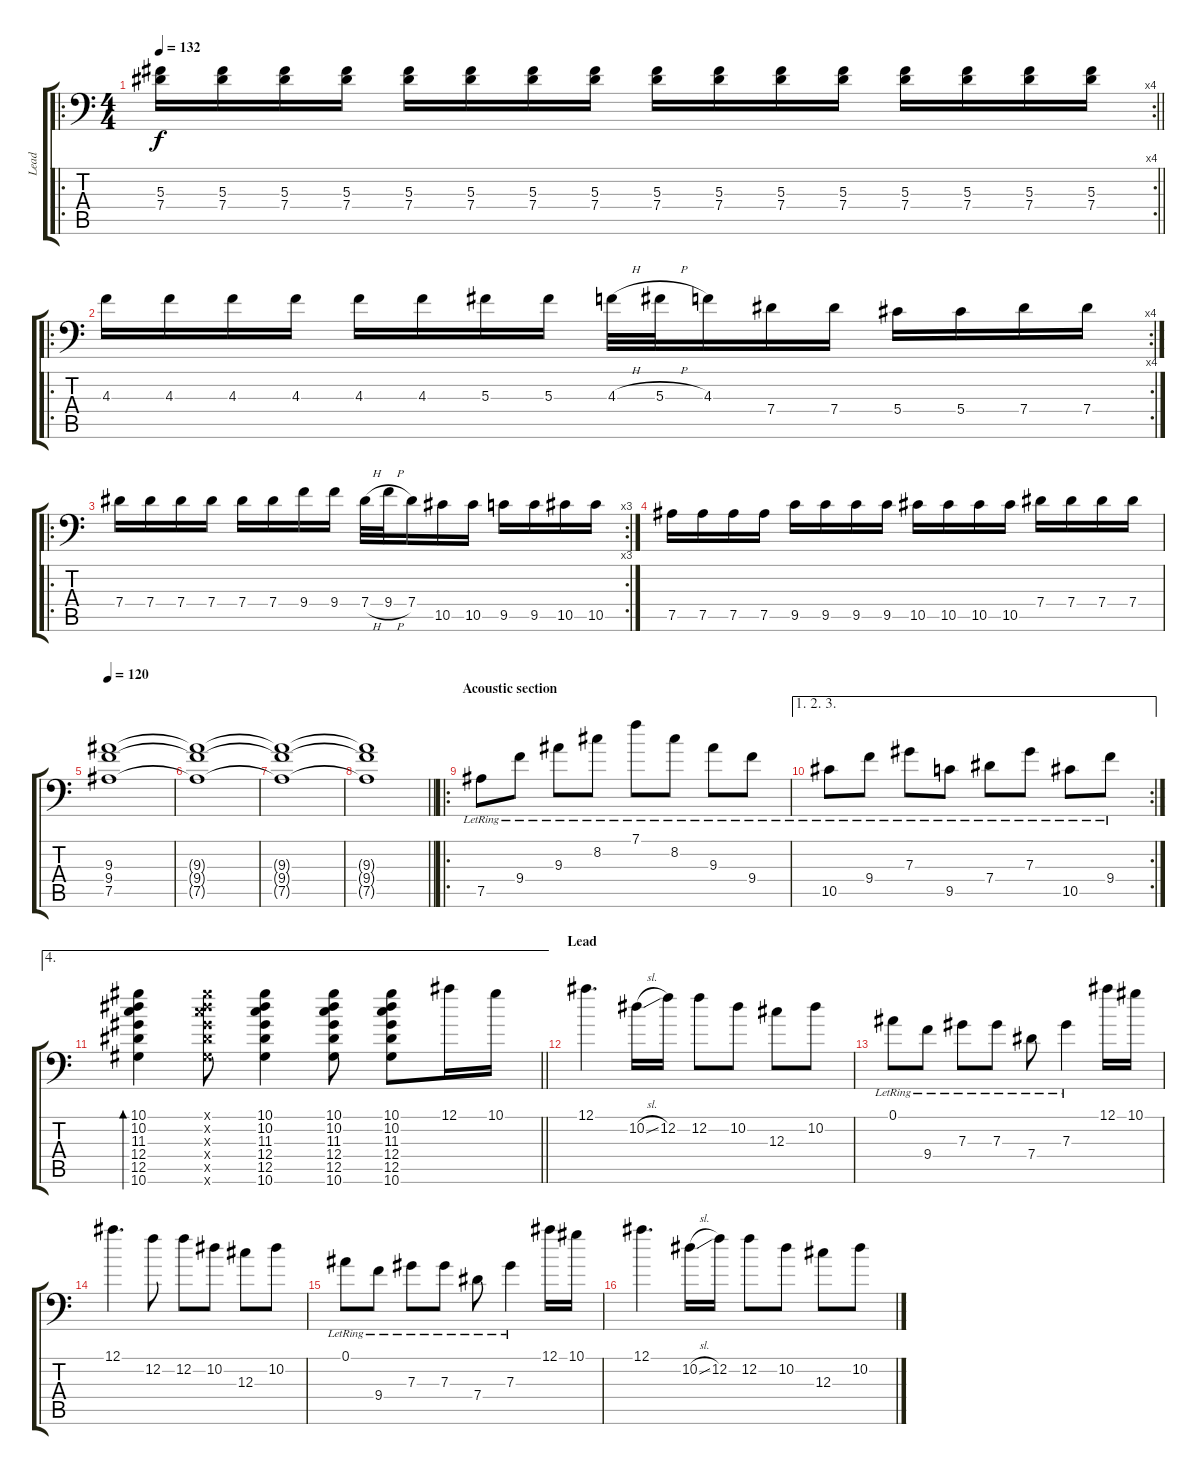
\track ("Lead" "Lead") {instrument distortionguitar}
\staff {score tabs}
\tuning (Bb3 F3 Db3 Ab2 Eb2 Bb1) {hide}
\ro
\rc 4
\ts (4 4)
\tempo 132
\clef f4
\barLineRight lightlight
\ks c
(5.3 7.4).16{dy f} (5.3 7.4).16 (5.3 7.4).16 (5.3 7.4).16 (5.3 7.4).16 (5.3 7.4).16 (5.3 7.4).16 (5.3 7.4).16 (5.3 7.4).16 (5.3 7.4).16 (5.3 7.4).16 (5.3 7.4).16 (5.3 7.4).16 (5.3 7.4).16 (5.3 7.4).16 (5.3 7.4).16 |
\ro
\rc 4
4.3.16 4.3.16 4.3.16 4.3.16 4.3.16 4.3.16 5.3.16 5.3.16 4.3{h}.32 5.3{h}.32 4.3.16 7.4.16 7.4.16 5.4.16 5.4.16 7.4.16 7.4.16 |
\ro
\rc 3
7.4.16 7.4.16 7.4.16 7.4.16 7.4.16 7.4.16 9.4.16 9.4.16 7.4{h}.32 9.4{h}.32 7.4.16 10.5.16 10.5.16 9.5.16 9.5.16 10.5.16 10.5.16 |
7.5.16 7.5.16 7.5.16 7.5.16 9.5.16 9.5.16 9.5.16 9.5.16 10.5.16 10.5.16 10.5.16 10.5.16 7.4.16 7.4.16 7.4.16 7.4.16 |
\tempo 120
(9.3 9.4 7.5).1 |
(9.3{t} 9.4{t} 7.5{t}).1 |
(9.3{t} 9.4{t} 7.5{t}).1 |
\barLineRight lightlight
(9.3{t} 9.4{t} 7.5{t}).1 |
\ro
\section ("" "Acoustic section")
7.5{lr}.8{instrument acousticguitarsteel} 9.4{lr}.8 9.3{lr}.8 8.2{lr}.8 7.1{lr}.8 8.2{lr}.8 9.3{lr}.8 9.4{lr}.8 |
\ae (1 2 3)
\rc 2
10.5{lr}.8 9.4{lr}.8 7.3{lr}.8 9.5{lr}.8 7.4{lr}.8 7.3{lr}.8 10.5{lr}.8 9.4{lr}.8 |
\ae 4
\barLineRight lightlight
(10.1 10.2 11.3 12.4 12.5 10.6).4{bd 120} (10.1{x} 10.2{x} 11.3{x} 12.4{x} 12.5{x} 10.6{x}).8 (10.1 10.2 11.3 12.4 12.5 10.6).4 (10.1 10.2 11.3 12.4 12.5 10.6).8 (10.1 10.2 11.3 12.4 12.5 10.6).8 12.1.16 10.1.16 |
\section ("" "Lead")
12.1.4{d} 10.2{sl}.16 12.2.16 12.2.8 10.2.8 12.3.8 10.2.8 |
0.1{lr}.8 9.4{lr}.8 7.3{lr}.8 7.3{lr}.8 7.4{lr}.8 7.3{lr}.4 12.1.16 10.1.16 |
12.1.4{d} 12.2.8 12.2.8 10.2.8 12.3.8 10.2.8 |
0.1{lr}.8 9.4{lr}.8 7.3{lr}.8 7.3{lr}.8 7.4{lr}.8 7.3{lr}.4 12.1.16 10.1.16 |
12.1.4{d} 10.2{sl}.16 12.2.16 12.2.8 10.2.8 12.3.8 10.2.8
